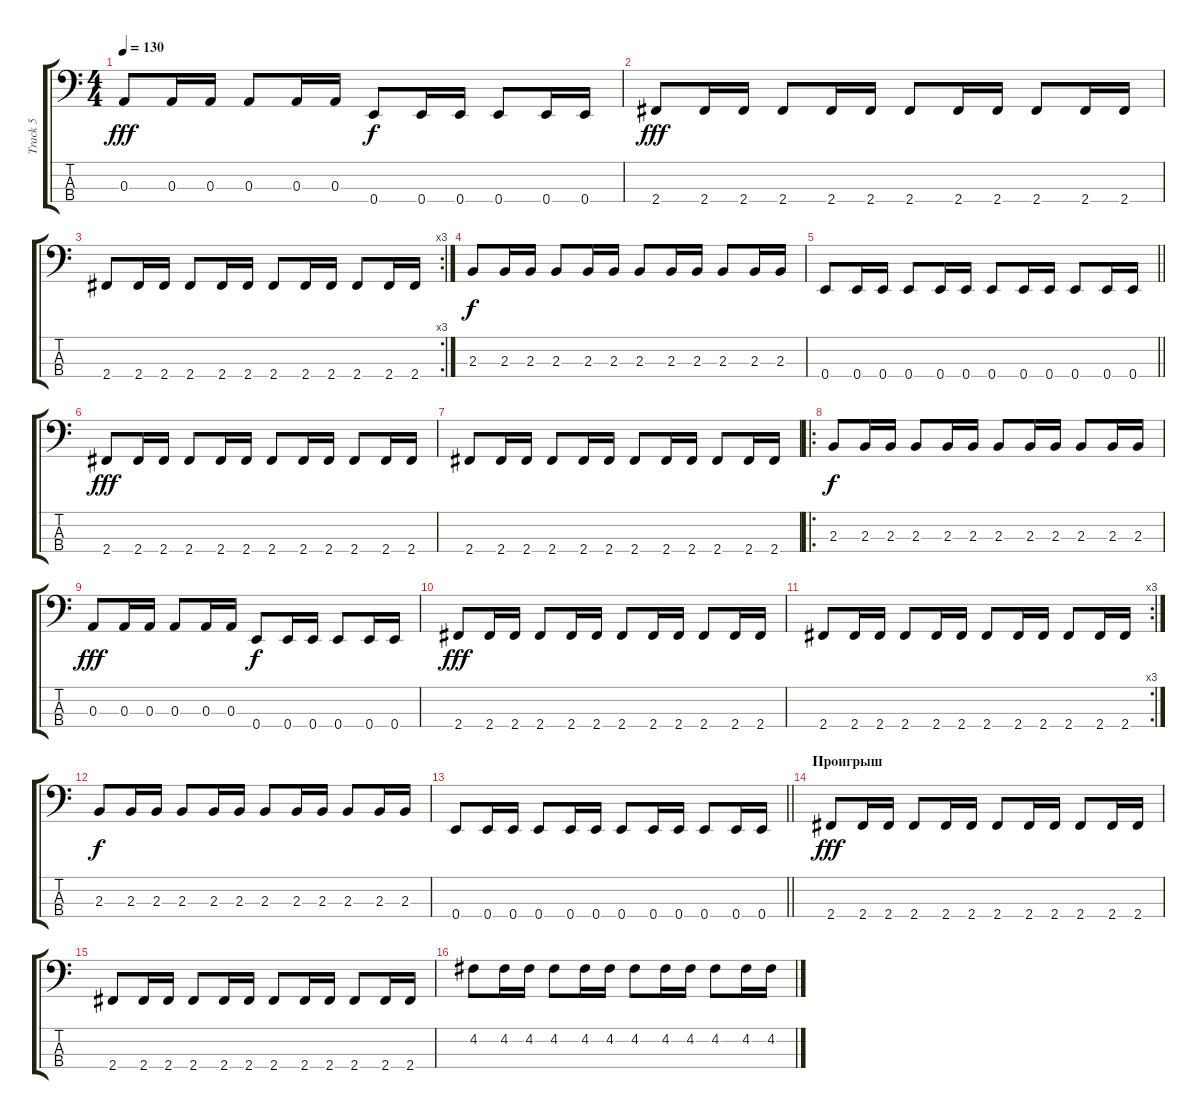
\track ("Track 5" "Track 5") {instrument electricbassfinger}
\staff {score tabs}
\tuning (G2 D2 A1 E1) {hide}
\ts (4 4)
\tempo 130
\clef f4
\ks c
0.3.8{dy fff} 0.3.16 0.3.16 0.3.8 0.3.16 0.3.16 0.4.8{dy f} 0.4.16 0.4.16 0.4.8 0.4.16 0.4.16 |
2.4.8{dy fff} 2.4.16 2.4.16 2.4.8 2.4.16 2.4.16 2.4.8 2.4.16 2.4.16 2.4.8 2.4.16 2.4.16 |
\rc 3
2.4.8 2.4.16 2.4.16 2.4.8 2.4.16 2.4.16 2.4.8 2.4.16 2.4.16 2.4.8 2.4.16 2.4.16 |
2.3.8{dy f} 2.3.16 2.3.16 2.3.8 2.3.16 2.3.16 2.3.8 2.3.16 2.3.16 2.3.8 2.3.16 2.3.16 |
\barLineRight lightlight
0.4.8 0.4.16 0.4.16 0.4.8 0.4.16 0.4.16 0.4.8 0.4.16 0.4.16 0.4.8 0.4.16 0.4.16 |
2.4.8{dy fff} 2.4.16 2.4.16 2.4.8 2.4.16 2.4.16 2.4.8 2.4.16 2.4.16 2.4.8 2.4.16 2.4.16 |
2.4.8 2.4.16 2.4.16 2.4.8 2.4.16 2.4.16 2.4.8 2.4.16 2.4.16 2.4.8 2.4.16 2.4.16 |
\ro
2.3.8{dy f} 2.3.16 2.3.16 2.3.8 2.3.16 2.3.16 2.3.8 2.3.16 2.3.16 2.3.8 2.3.16 2.3.16 |
0.3.8{dy fff} 0.3.16 0.3.16 0.3.8 0.3.16 0.3.16 0.4.8{dy f} 0.4.16 0.4.16 0.4.8 0.4.16 0.4.16 |
2.4.8{dy fff} 2.4.16 2.4.16 2.4.8 2.4.16 2.4.16 2.4.8 2.4.16 2.4.16 2.4.8 2.4.16 2.4.16 |
\rc 3
2.4.8 2.4.16 2.4.16 2.4.8 2.4.16 2.4.16 2.4.8 2.4.16 2.4.16 2.4.8 2.4.16 2.4.16 |
2.3.8{dy f} 2.3.16 2.3.16 2.3.8 2.3.16 2.3.16 2.3.8 2.3.16 2.3.16 2.3.8 2.3.16 2.3.16 |
\barLineRight lightlight
0.4.8 0.4.16 0.4.16 0.4.8 0.4.16 0.4.16 0.4.8 0.4.16 0.4.16 0.4.8 0.4.16 0.4.16 |
\section ("" "Проигрыш")
2.4.8{dy fff} 2.4.16 2.4.16 2.4.8 2.4.16 2.4.16 2.4.8 2.4.16 2.4.16 2.4.8 2.4.16 2.4.16 |
2.4.8 2.4.16 2.4.16 2.4.8 2.4.16 2.4.16 2.4.8 2.4.16 2.4.16 2.4.8 2.4.16 2.4.16 |
4.2.8 4.2.16 4.2.16 4.2.8 4.2.16 4.2.16 4.2.8 4.2.16 4.2.16 4.2.8 4.2.16 4.2.16
